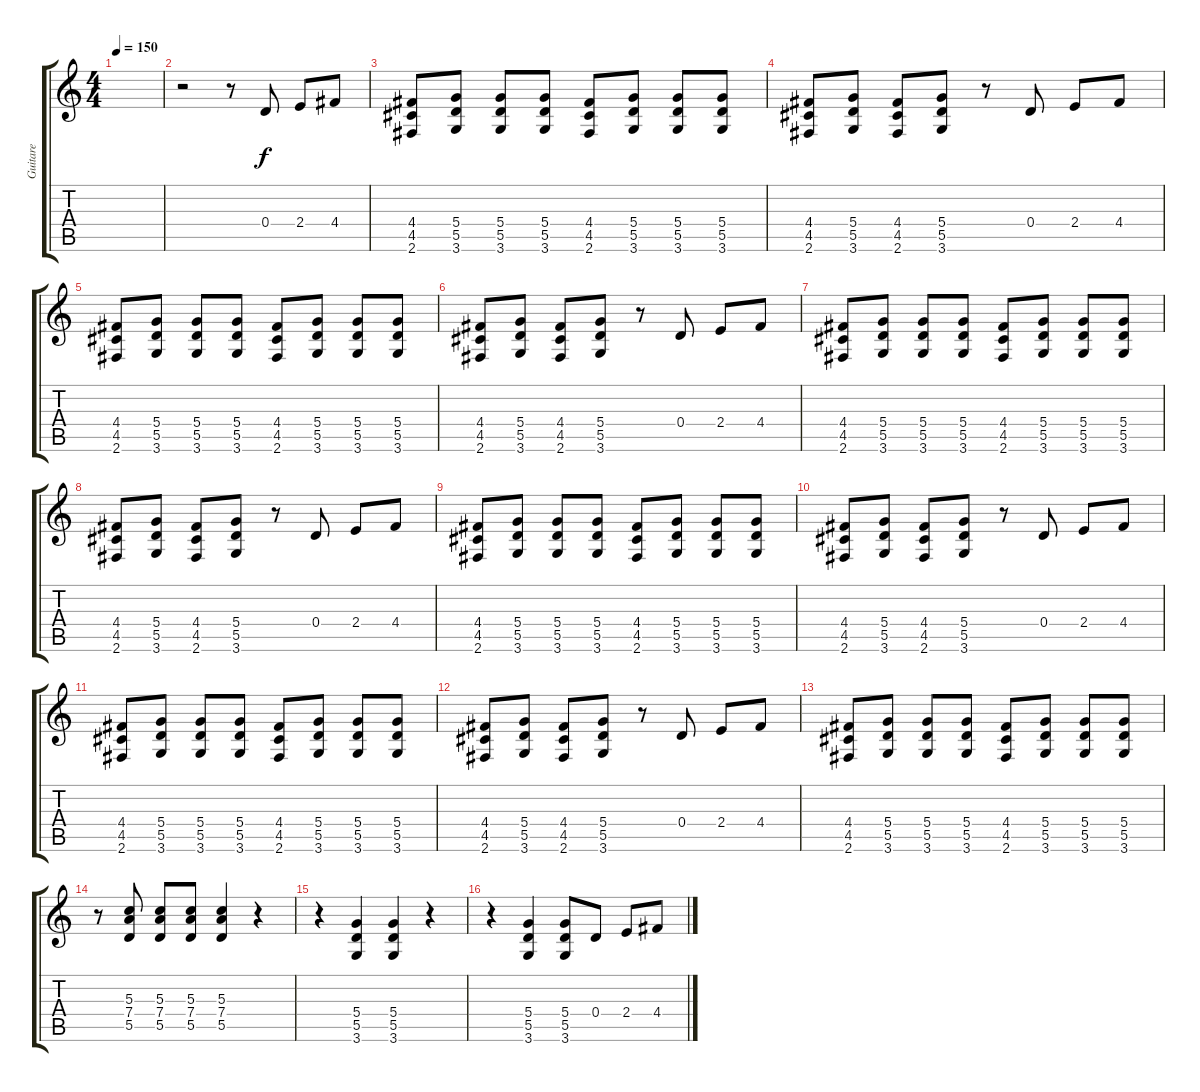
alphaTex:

\track ("Guitare" "Guitare") {instrument distortionguitar}
\staff {score tabs}
\tuning (E4 B3 G3 D3 A2 E2) {hide}
\ts (4 4)
\tempo 150
\clef g2
\ks c
|
r.2 r.8 0.4.8 2.4.8 4.4.8 |
(4.4 4.5 2.6).8 (5.4 5.5 3.6).8 (5.4 5.5 3.6).8 (5.4 5.5 3.6).8 (4.4 4.5 2.6).8 (5.4 5.5 3.6).8 (5.4 5.5 3.6).8 (5.4 5.5 3.6).8 |
(4.4 4.5 2.6).8 (5.4 5.5 3.6).8 (4.4 4.5 2.6).8 (5.4 5.5 3.6).8 r.8 0.4.8 2.4.8 4.4.8 |
(4.4 4.5 2.6).8 (5.4 5.5 3.6).8 (5.4 5.5 3.6).8 (5.4 5.5 3.6).8 (4.4 4.5 2.6).8 (5.4 5.5 3.6).8 (5.4 5.5 3.6).8 (5.4 5.5 3.6).8 |
(4.4 4.5 2.6).8 (5.4 5.5 3.6).8 (4.4 4.5 2.6).8 (5.4 5.5 3.6).8 r.8 0.4.8 2.4.8 4.4.8 |
(4.4 4.5 2.6).8 (5.4 5.5 3.6).8 (5.4 5.5 3.6).8 (5.4 5.5 3.6).8 (4.4 4.5 2.6).8 (5.4 5.5 3.6).8 (5.4 5.5 3.6).8 (5.4 5.5 3.6).8 |
(4.4 4.5 2.6).8 (5.4 5.5 3.6).8 (4.4 4.5 2.6).8 (5.4 5.5 3.6).8 r.8 0.4.8 2.4.8 4.4.8 |
(4.4 4.5 2.6).8 (5.4 5.5 3.6).8 (5.4 5.5 3.6).8 (5.4 5.5 3.6).8 (4.4 4.5 2.6).8 (5.4 5.5 3.6).8 (5.4 5.5 3.6).8 (5.4 5.5 3.6).8 |
(4.4 4.5 2.6).8 (5.4 5.5 3.6).8 (4.4 4.5 2.6).8 (5.4 5.5 3.6).8 r.8 0.4.8 2.4.8 4.4.8 |
(4.4 4.5 2.6).8 (5.4 5.5 3.6).8 (5.4 5.5 3.6).8 (5.4 5.5 3.6).8 (4.4 4.5 2.6).8 (5.4 5.5 3.6).8 (5.4 5.5 3.6).8 (5.4 5.5 3.6).8 |
(4.4 4.5 2.6).8 (5.4 5.5 3.6).8 (4.4 4.5 2.6).8 (5.4 5.5 3.6).8 r.8 0.4.8 2.4.8 4.4.8 |
(4.4 4.5 2.6).8 (5.4 5.5 3.6).8 (5.4 5.5 3.6).8 (5.4 5.5 3.6).8 (4.4 4.5 2.6).8 (5.4 5.5 3.6).8 (5.4 5.5 3.6).8 (5.4 5.5 3.6).8 |
r.8 (5.3 7.4 5.5).8 (5.3 7.4 5.5).8 (5.3 7.4 5.5).8 (5.3 7.4 5.5).4 r.4 |
r.4 (5.4 5.5 3.6).4 (5.4 5.5 3.6).4 r.4 |
r.4 (5.4 5.5 3.6).4 (5.4 5.5 3.6).8 0.4.8 2.4.8 4.4.8
